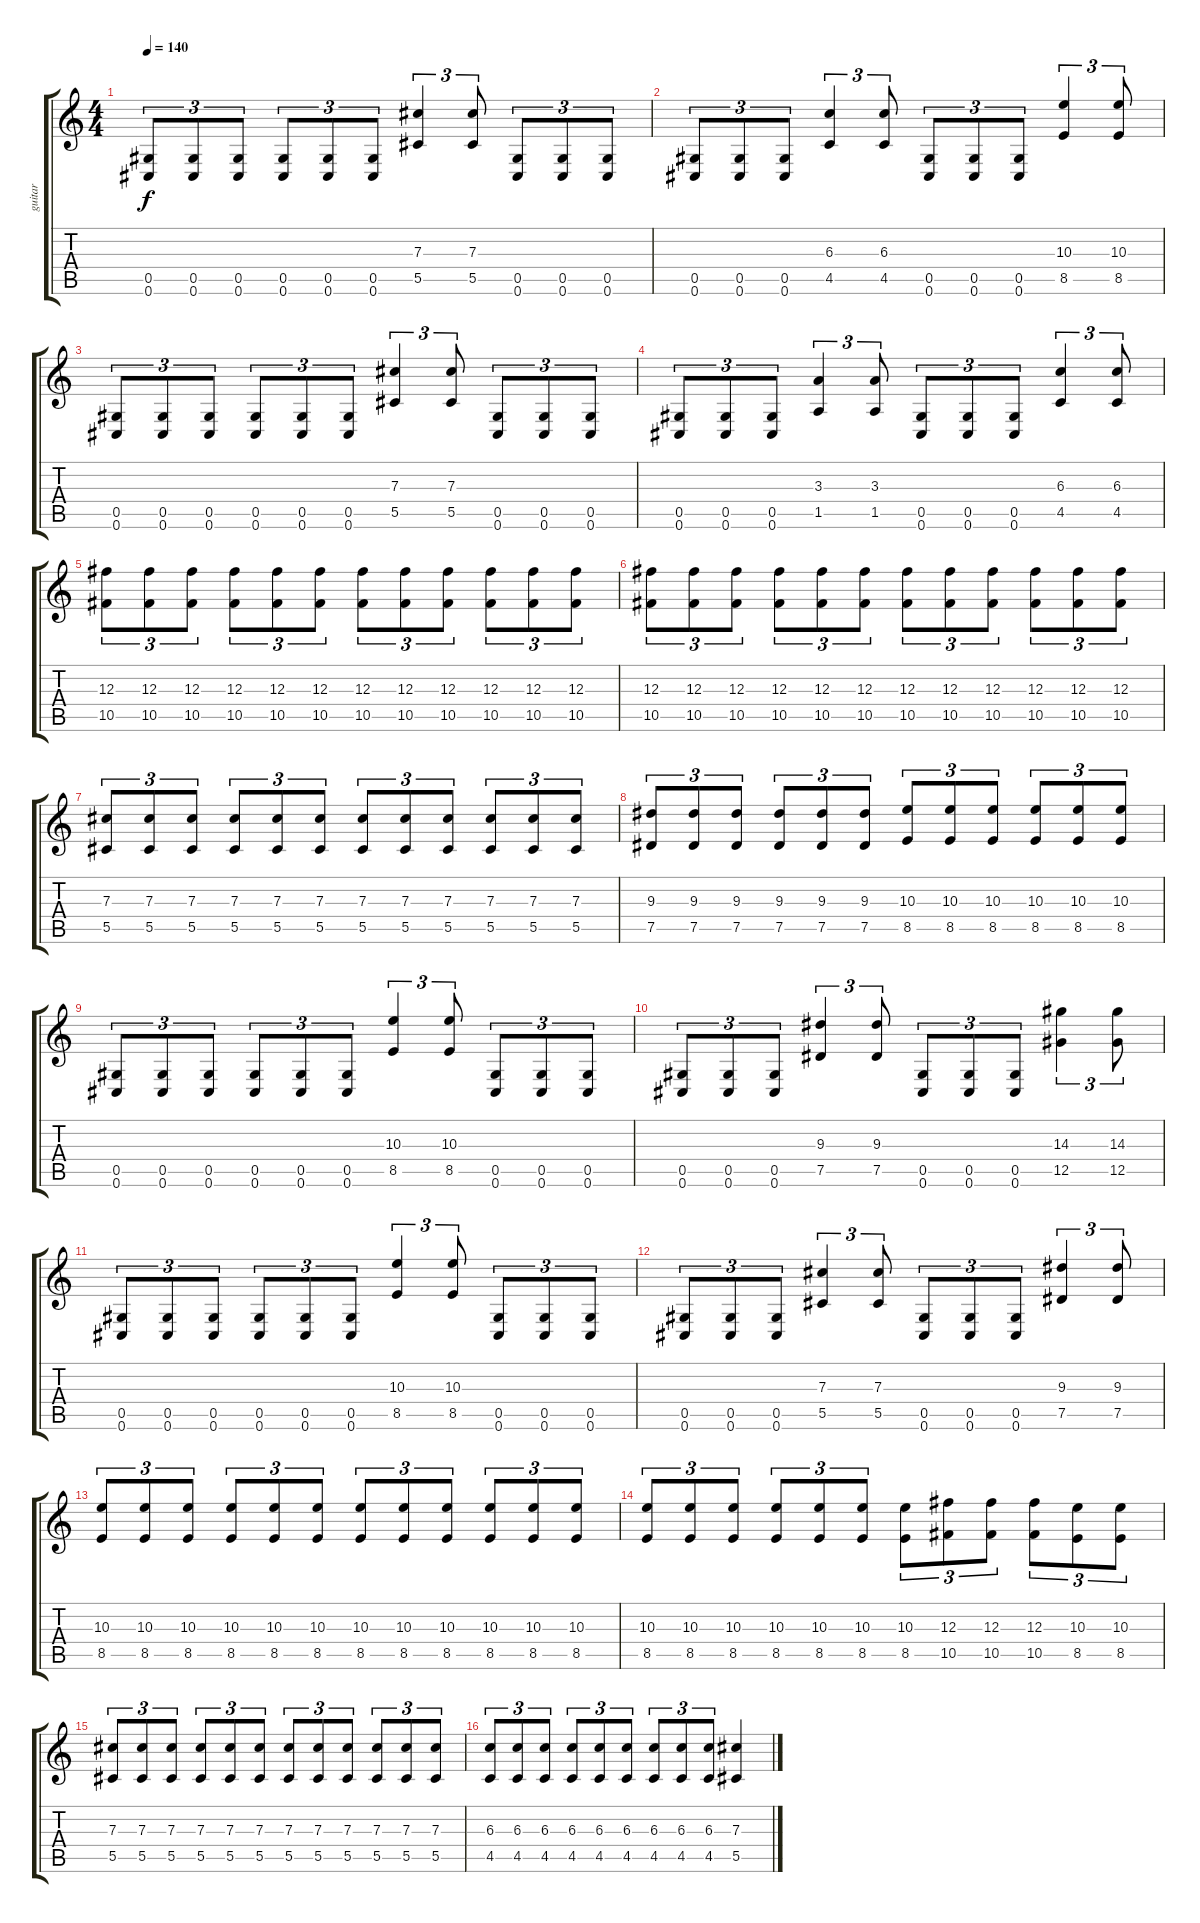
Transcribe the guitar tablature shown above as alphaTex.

\track ("guitar" "guitar") {instrument overdrivenguitar}
\staff {score tabs}
\tuning (Eb4 Bb3 Gb3 Db3 Ab2 Db2) {hide}
\ts (4 4)
\tempo 140
\clef g2
\ks c
(0.5 0.6).8{tu (3 2) dy f} (0.5 0.6).8{tu (3 2)} (0.5 0.6).8{tu (3 2)} (0.5 0.6).8{tu (3 2)} (0.5 0.6).8{tu (3 2)} (0.5 0.6).8{tu (3 2)} (7.3 5.5).4{tu (3 2)} (7.3 5.5).8{tu (3 2)} (0.5 0.6).8{tu (3 2)} (0.5 0.6).8{tu (3 2)} (0.5 0.6).8{tu (3 2)} |
(0.5 0.6).8{tu (3 2)} (0.5 0.6).8{tu (3 2)} (0.5 0.6).8{tu (3 2)} (6.3 4.5).4{tu (3 2)} (6.3 4.5).8{tu (3 2)} (0.5 0.6).8{tu (3 2)} (0.5 0.6).8{tu (3 2)} (0.5 0.6).8{tu (3 2)} (10.3 8.5).4{tu (3 2)} (10.3 8.5).8{tu (3 2)} |
(0.5 0.6).8{tu (3 2)} (0.5 0.6).8{tu (3 2)} (0.5 0.6).8{tu (3 2)} (0.5 0.6).8{tu (3 2)} (0.5 0.6).8{tu (3 2)} (0.5 0.6).8{tu (3 2)} (7.3 5.5).4{tu (3 2)} (7.3 5.5).8{tu (3 2)} (0.5 0.6).8{tu (3 2)} (0.5 0.6).8{tu (3 2)} (0.5 0.6).8{tu (3 2)} |
(0.5 0.6).8{tu (3 2)} (0.5 0.6).8{tu (3 2)} (0.5 0.6).8{tu (3 2)} (3.3 1.5).4{tu (3 2)} (3.3 1.5).8{tu (3 2)} (0.5 0.6).8{tu (3 2)} (0.5 0.6).8{tu (3 2)} (0.5 0.6).8{tu (3 2)} (6.3 4.5).4{tu (3 2)} (6.3 4.5).8{tu (3 2)} |
(12.3 10.5).8{tu (3 2)} (12.3 10.5).8{tu (3 2)} (12.3 10.5).8{tu (3 2)} (12.3 10.5).8{tu (3 2)} (12.3 10.5).8{tu (3 2)} (12.3 10.5).8{tu (3 2)} (12.3 10.5).8{tu (3 2)} (12.3 10.5).8{tu (3 2)} (12.3 10.5).8{tu (3 2)} (12.3 10.5).8{tu (3 2)} (12.3 10.5).8{tu (3 2)} (12.3 10.5).8{tu (3 2)} |
(12.3 10.5).8{tu (3 2)} (12.3 10.5).8{tu (3 2)} (12.3 10.5).8{tu (3 2)} (12.3 10.5).8{tu (3 2)} (12.3 10.5).8{tu (3 2)} (12.3 10.5).8{tu (3 2)} (12.3 10.5).8{tu (3 2)} (12.3 10.5).8{tu (3 2)} (12.3 10.5).8{tu (3 2)} (12.3 10.5).8{tu (3 2)} (12.3 10.5).8{tu (3 2)} (12.3 10.5).8{tu (3 2)} |
(7.3 5.5).8{tu (3 2)} (7.3 5.5).8{tu (3 2)} (7.3 5.5).8{tu (3 2)} (7.3 5.5).8{tu (3 2)} (7.3 5.5).8{tu (3 2)} (7.3 5.5).8{tu (3 2)} (7.3 5.5).8{tu (3 2)} (7.3 5.5).8{tu (3 2)} (7.3 5.5).8{tu (3 2)} (7.3 5.5).8{tu (3 2)} (7.3 5.5).8{tu (3 2)} (7.3 5.5).8{tu (3 2)} |
(9.3 7.5).8{tu (3 2)} (9.3 7.5).8{tu (3 2)} (9.3 7.5).8{tu (3 2)} (9.3 7.5).8{tu (3 2)} (9.3 7.5).8{tu (3 2)} (9.3 7.5).8{tu (3 2)} (10.3 8.5).8{tu (3 2)} (10.3 8.5).8{tu (3 2)} (10.3 8.5).8{tu (3 2)} (10.3 8.5).8{tu (3 2)} (10.3 8.5).8{tu (3 2)} (10.3 8.5).8{tu (3 2)} |
(0.5 0.6).8{tu (3 2)} (0.5 0.6).8{tu (3 2)} (0.5 0.6).8{tu (3 2)} (0.5 0.6).8{tu (3 2)} (0.5 0.6).8{tu (3 2)} (0.5 0.6).8{tu (3 2)} (10.3 8.5).4{tu (3 2)} (10.3 8.5).8{tu (3 2)} (0.5 0.6).8{tu (3 2)} (0.5 0.6).8{tu (3 2)} (0.5 0.6).8{tu (3 2)} |
(0.5 0.6).8{tu (3 2)} (0.5 0.6).8{tu (3 2)} (0.5 0.6).8{tu (3 2)} (9.3 7.5).4{tu (3 2)} (9.3 7.5).8{tu (3 2)} (0.5 0.6).8{tu (3 2)} (0.5 0.6).8{tu (3 2)} (0.5 0.6).8{tu (3 2)} (14.3 12.5).4{tu (3 2)} (14.3 12.5).8{tu (3 2)} |
(0.5 0.6).8{tu (3 2)} (0.5 0.6).8{tu (3 2)} (0.5 0.6).8{tu (3 2)} (0.5 0.6).8{tu (3 2)} (0.5 0.6).8{tu (3 2)} (0.5 0.6).8{tu (3 2)} (10.3 8.5).4{tu (3 2)} (10.3 8.5).8{tu (3 2)} (0.5 0.6).8{tu (3 2)} (0.5 0.6).8{tu (3 2)} (0.5 0.6).8{tu (3 2)} |
(0.5 0.6).8{tu (3 2)} (0.5 0.6).8{tu (3 2)} (0.5 0.6).8{tu (3 2)} (7.3 5.5).4{tu (3 2)} (7.3 5.5).8{tu (3 2)} (0.5 0.6).8{tu (3 2)} (0.5 0.6).8{tu (3 2)} (0.5 0.6).8{tu (3 2)} (9.3 7.5).4{tu (3 2)} (9.3 7.5).8{tu (3 2)} |
(10.3 8.5).8{tu (3 2)} (10.3 8.5).8{tu (3 2)} (10.3 8.5).8{tu (3 2)} (10.3 8.5).8{tu (3 2)} (10.3 8.5).8{tu (3 2)} (10.3 8.5).8{tu (3 2)} (10.3 8.5).8{tu (3 2)} (10.3 8.5).8{tu (3 2)} (10.3 8.5).8{tu (3 2)} (10.3 8.5).8{tu (3 2)} (10.3 8.5).8{tu (3 2)} (10.3 8.5).8{tu (3 2)} |
(10.3 8.5).8{tu (3 2)} (10.3 8.5).8{tu (3 2)} (10.3 8.5).8{tu (3 2)} (10.3 8.5).8{tu (3 2)} (10.3 8.5).8{tu (3 2)} (10.3 8.5).8{tu (3 2)} (10.3 8.5).8{tu (3 2)} (12.3 10.5).8{tu (3 2)} (12.3 10.5).8{tu (3 2)} (12.3 10.5).8{tu (3 2)} (10.3 8.5).8{tu (3 2)} (10.3 8.5).8{tu (3 2)} |
(7.3 5.5).8{tu (3 2)} (7.3 5.5).8{tu (3 2)} (7.3 5.5).8{tu (3 2)} (7.3 5.5).8{tu (3 2)} (7.3 5.5).8{tu (3 2)} (7.3 5.5).8{tu (3 2)} (7.3 5.5).8{tu (3 2)} (7.3 5.5).8{tu (3 2)} (7.3 5.5).8{tu (3 2)} (7.3 5.5).8{tu (3 2)} (7.3 5.5).8{tu (3 2)} (7.3 5.5).8{tu (3 2)} |
(6.3 4.5).8{tu (3 2)} (6.3 4.5).8{tu (3 2)} (6.3 4.5).8{tu (3 2)} (6.3 4.5).8{tu (3 2)} (6.3 4.5).8{tu (3 2)} (6.3 4.5).8{tu (3 2)} (6.3 4.5).8{tu (3 2)} (6.3 4.5).8{tu (3 2)} (6.3 4.5).8{tu (3 2)} (7.3 5.5{ss}).4
